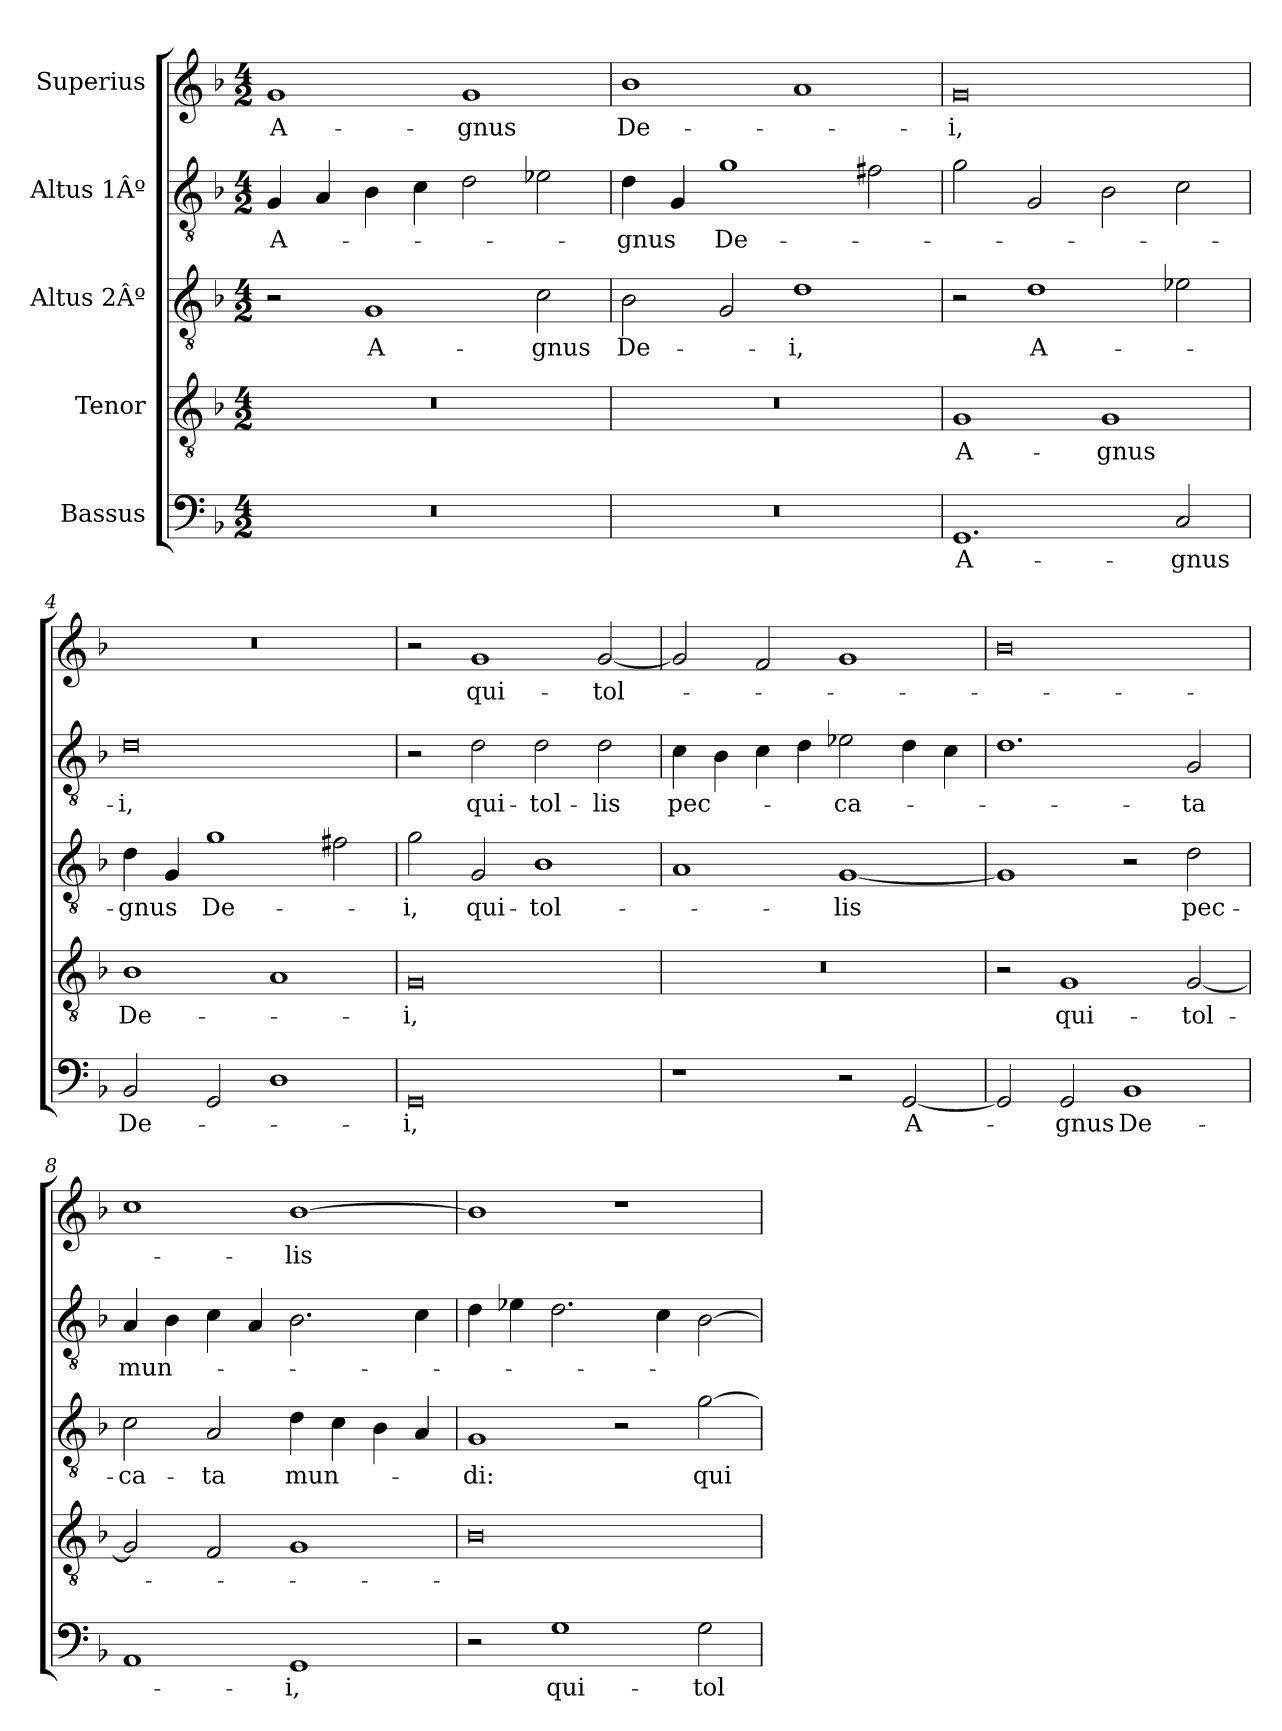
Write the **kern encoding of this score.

**kern	**text	**kern	**text	**kern	**text	**kern	**text	**kern	**text
*part5	*part5	*part4	*part4	*part3	*part3	*part2	*part2	*part1	*part1
*staff5	*staff5	*staff4	*staff4	*staff3	*staff3	*staff2	*staff2	*staff1	*staff1
*I"Bassus	*	*I"Tenor	*	*I"Altus 2Âº	*	*I"Altus 1Âº	*	*I"Superius	*
*clefF4	*	*clefGv2	*	*clefGv2	*	*clefGv2	*	*clefG2	*
*k[b-]	*	*k[b-]	*	*k[b-]	*	*k[b-]	*	*k[b-]	*
*M4/2	*	*M4/2	*	*M4/2	*	*M4/2	*	*M4/2	*
=1	=1	=1	=1	=1	=1	=1	=1	=1	=1
0r	.	0r	.	2r	.	4G/	A-	1g/	A-
.	.	.	.	.	.	4A/	.	.	.
.	.	.	.	1G/	A-	4B-\	.	.	.
.	.	.	.	.	.	4c\	.	.	.
.	.	.	.	.	.	2d\	.	1g/	-gnus
.	.	.	.	2c\	-gnus	2e-X\	.	.	.
=2	=2	=2	=2	=2	=2	=2	=2	=2	=2
0r	.	0r	.	2B-\	De-	4d\	-gnus	1b-\	De-
.	.	.	.	.	.	4G/	.	.	.
.	.	.	.	2G/	.	1g\	De-	.	.
.	.	.	.	1d\	-i,	.	.	1a/	.
.	.	.	.	.	.	2f#X\	.	.	.
=3	=3	=3	=3	=3	=3	=3	=3	=3	=3
1.GG/	A-	1G/	A-	2r	.	2g\	.	0g/	-i,
.	.	.	.	1d\	A-	2G/	.	.	.
.	.	1G/	-gnus	.	.	2B-\	.	.	.
2C/	-gnus	.	.	2e-X\	.	2c\	.	.	.
=4	=4	=4	=4	=4	=4	=4	=4	=4	=4
2BB-/	De-	1B-\	De-	4d\	-gnus	0d\	-i,	0r	.
.	.	.	.	4G/	.	.	.	.	.
2GG/	.	.	.	1g\	De-	.	.	.	.
1D\	.	1A/	.	.	.	.	.	.	.
.	.	.	.	2f#X\	.	.	.	.	.
=5	=5	=5	=5	=5	=5	=5	=5	=5	=5
0GG/	-i,	0G/	-i,	2g\	-i,	2r	.	2r	.
.	.	.	.	2G/	qui-	2d\	qui-	1g/	qui-
.	.	.	.	1B-\	-tol-	2d\	-tol-	.	.
.	.	.	.	.	.	2d\	-lis	[2g/	-tol-
=6	=6	=6	=6	=6	=6	=6	=6	=6	=6
1r	.	0r	.	1A/	.	4c\	pec-	2g/]	.
.	.	.	.	.	.	4B-\	.	.	.
.	.	.	.	.	.	4c\	.	2f/	.
.	.	.	.	.	.	4d\	.	.	.
2r	.	.	.	[1G/	-lis	2e-X\	-ca-	1g/	.
[2GG/	A-	.	.	.	.	4d\	.	.	.
.	.	.	.	.	.	4c\	.	.	.
=7	=7	=7	=7	=7	=7	=7	=7	=7	=7
2GG/]	.	2r	.	1G/]	.	1.d\	.	0b-\	.
2GG/	-gnus	1G/	qui-	.	.	.	.	.	.
1BB-/	De-	.	.	2r	.	.	.	.	.
.	.	[2G/	-tol-	2d\	pec-	2G/	-ta	.	.
=8	=8	=8	=8	=8	=8	=8	=8	=8	=8
1AA/	.	2G/]	.	2c\	-ca-	4A/	mun-	1cc\	.
.	.	.	.	.	.	4B-\	.	.	.
.	.	2F/	.	2A/	-ta	4c\	.	.	.
.	.	.	.	.	.	4A/	.	.	.
1GG/	-i,	1G/	.	4d\	mun-	2.B-\	.	[1b-\	-lis
.	.	.	.	4c\	.	.	.	.	.
.	.	.	.	4B-\	.	.	.	.	.
.	.	.	.	4A/	.	4c\	.	.	.
=9	=9	=9	=9	=9	=9	=9	=9	=9	=9
2r	.	0B-\	.	1G/	-di:	4d\	.	1b-\]	.
.	.	.	.	.	.	4e-X\	.	.	.
1G\	qui-	.	.	.	.	2.d\	.	.	.
.	.	.	.	2r	.	.	.	1r	.
.	.	.	.	.	.	4c\	.	.	.
2G\	-tol-	.	.	[2g\	qui	[2B-\	.	.	.
=	=	=	=	=	=	=	=	=	=
*-	*-	*-	*-	*-	*-	*-	*-	*-	*-
